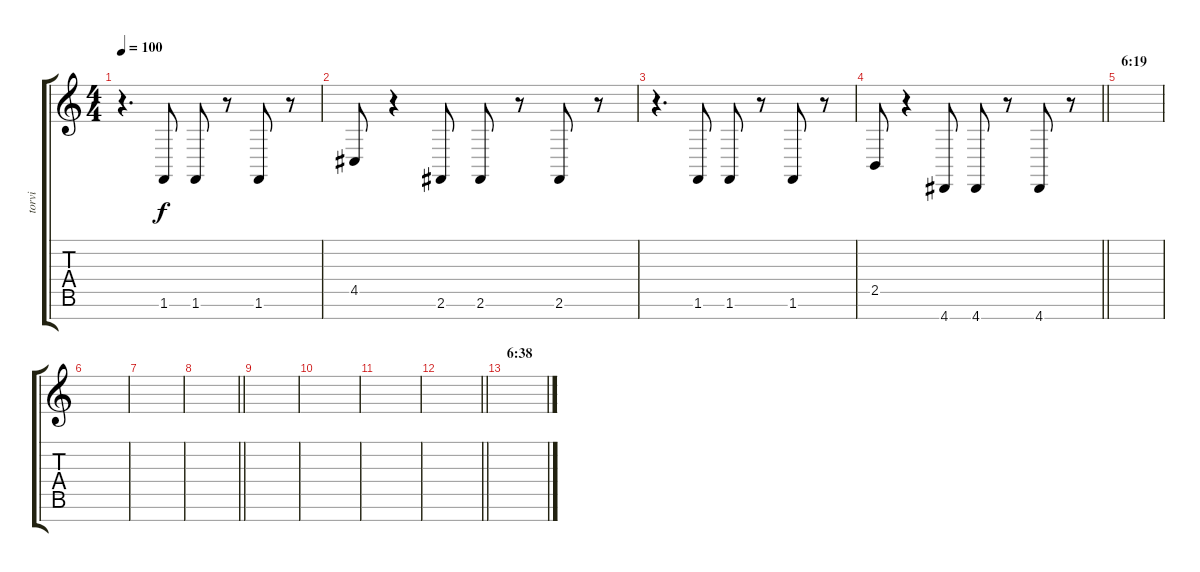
\track ("torvi" "torvi") {instrument trumpet}
\staff {score tabs}
\tuning (E4 B3 G3 D3 A2 E2 B1) {hide}
\ts (4 4)
\tempo 100
\clef g2
\ks c
r.4{d dy f} 1.6.8 1.6.8 r.8 1.6.8 r.8 |
4.5.8 r.4 2.6.8 2.6.8 r.8 2.6.8 r.8 |
r.4{d} 1.6.8 1.6.8 r.8 1.6.8 r.8 |
\barLineRight lightlight
2.5.8 r.4 4.7.8 4.7.8 r.8 4.7.8 r.8 |
\section ("" "6:19")
|
|
|
\barLineRight lightlight
|
|
|
|
\barLineRight lightlight
|
\section ("" "6:38")
